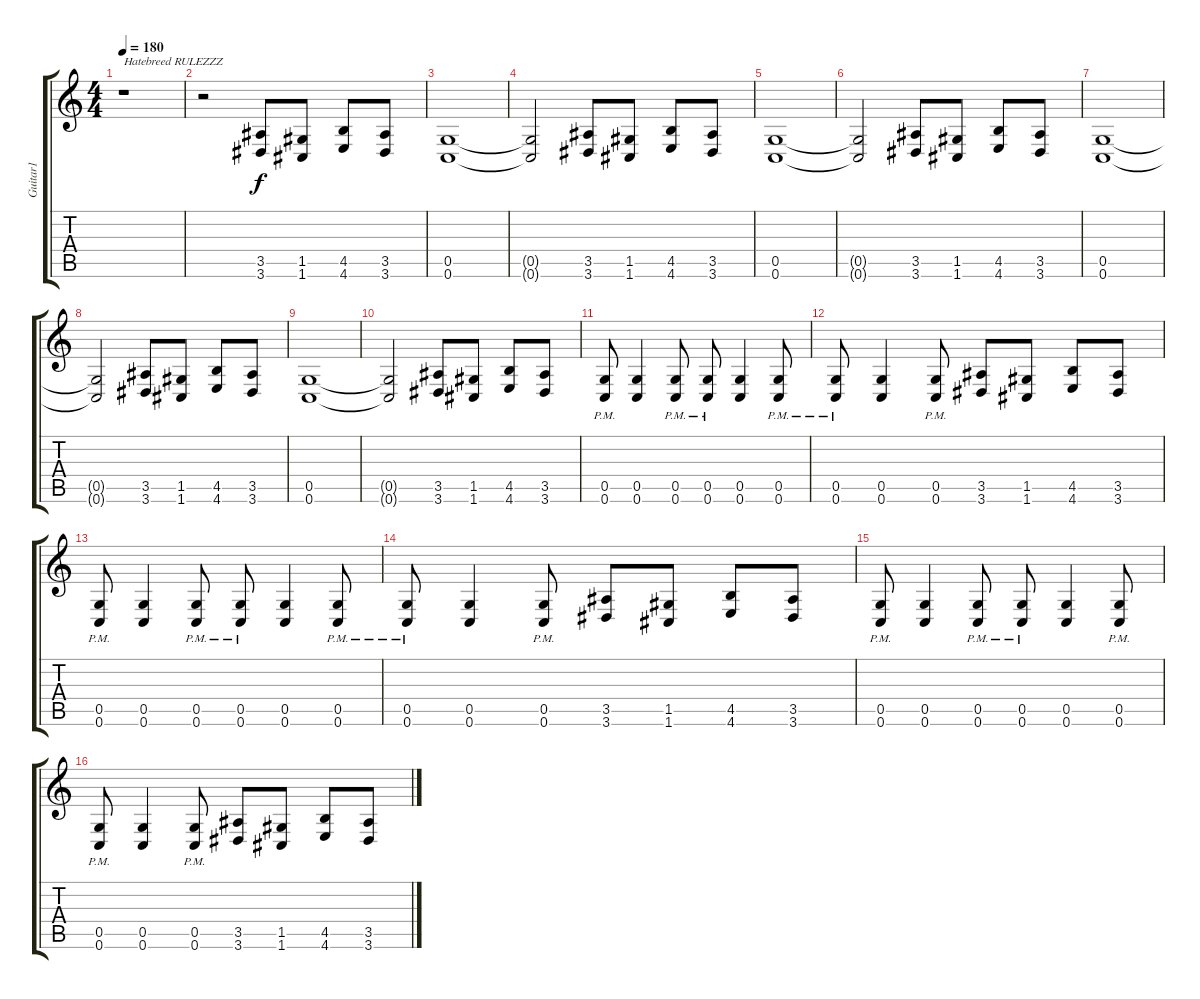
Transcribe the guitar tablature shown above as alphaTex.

\track ("Guitar1" "Guitar1") {instrument distortionguitar}
\staff {score tabs}
\tuning (D4 A3 F3 C3 G2 C2) {hide}
\ts (4 4)
\tempo 180
\clef g2
\ks c
r.1{txt "Hatebreed RULEZZZ" dy f instrument distortionguitar} |
r.2 (3.5 3.6).8 (1.5 1.6).8 (4.5 4.6).8 (3.5 3.6).8 |
(0.5 0.6).1 |
(0.5{t} 0.6{t}).2 (3.5 3.6).8 (1.5 1.6).8 (4.5 4.6).8 (3.5 3.6).8 |
(0.5 0.6).1 |
(0.5{t} 0.6{t}).2 (3.5 3.6).8 (1.5 1.6).8 (4.5 4.6).8 (3.5 3.6).8 |
(0.5 0.6).1 |
(0.5{t} 0.6{t}).2 (3.5 3.6).8 (1.5 1.6).8 (4.5 4.6).8 (3.5 3.6).8 |
(0.5 0.6).1 |
(0.5{t} 0.6{t}).2 (3.5 3.6).8 (1.5 1.6).8 (4.5 4.6).8 (3.5 3.6).8 |
(0.5{pm} 0.6{pm}).8 (0.5 0.6).4 (0.5{pm} 0.6{pm}).8 (0.5{pm} 0.6{pm}).8 (0.5 0.6).4 (0.5{pm} 0.6{pm}).8 |
(0.5{pm} 0.6{pm}).8 (0.5 0.6).4 (0.5{pm} 0.6{pm}).8 (3.5 3.6).8 (1.5 1.6).8 (4.5 4.6).8 (3.5 3.6).8 |
(0.5{pm} 0.6{pm}).8 (0.5 0.6).4 (0.5{pm} 0.6{pm}).8 (0.5{pm} 0.6{pm}).8 (0.5 0.6).4 (0.5{pm} 0.6{pm}).8 |
(0.5{pm} 0.6{pm}).8 (0.5 0.6).4 (0.5{pm} 0.6{pm}).8 (3.5 3.6).8 (1.5 1.6).8 (4.5 4.6).8 (3.5 3.6).8 |
(0.5{pm} 0.6{pm}).8 (0.5 0.6).4 (0.5{pm} 0.6{pm}).8 (0.5{pm} 0.6{pm}).8 (0.5 0.6).4 (0.5{pm} 0.6{pm}).8 |
(0.5{pm} 0.6{pm}).8 (0.5 0.6).4 (0.5{pm} 0.6{pm}).8 (3.5 3.6).8 (1.5 1.6).8 (4.5 4.6).8 (3.5 3.6).8
